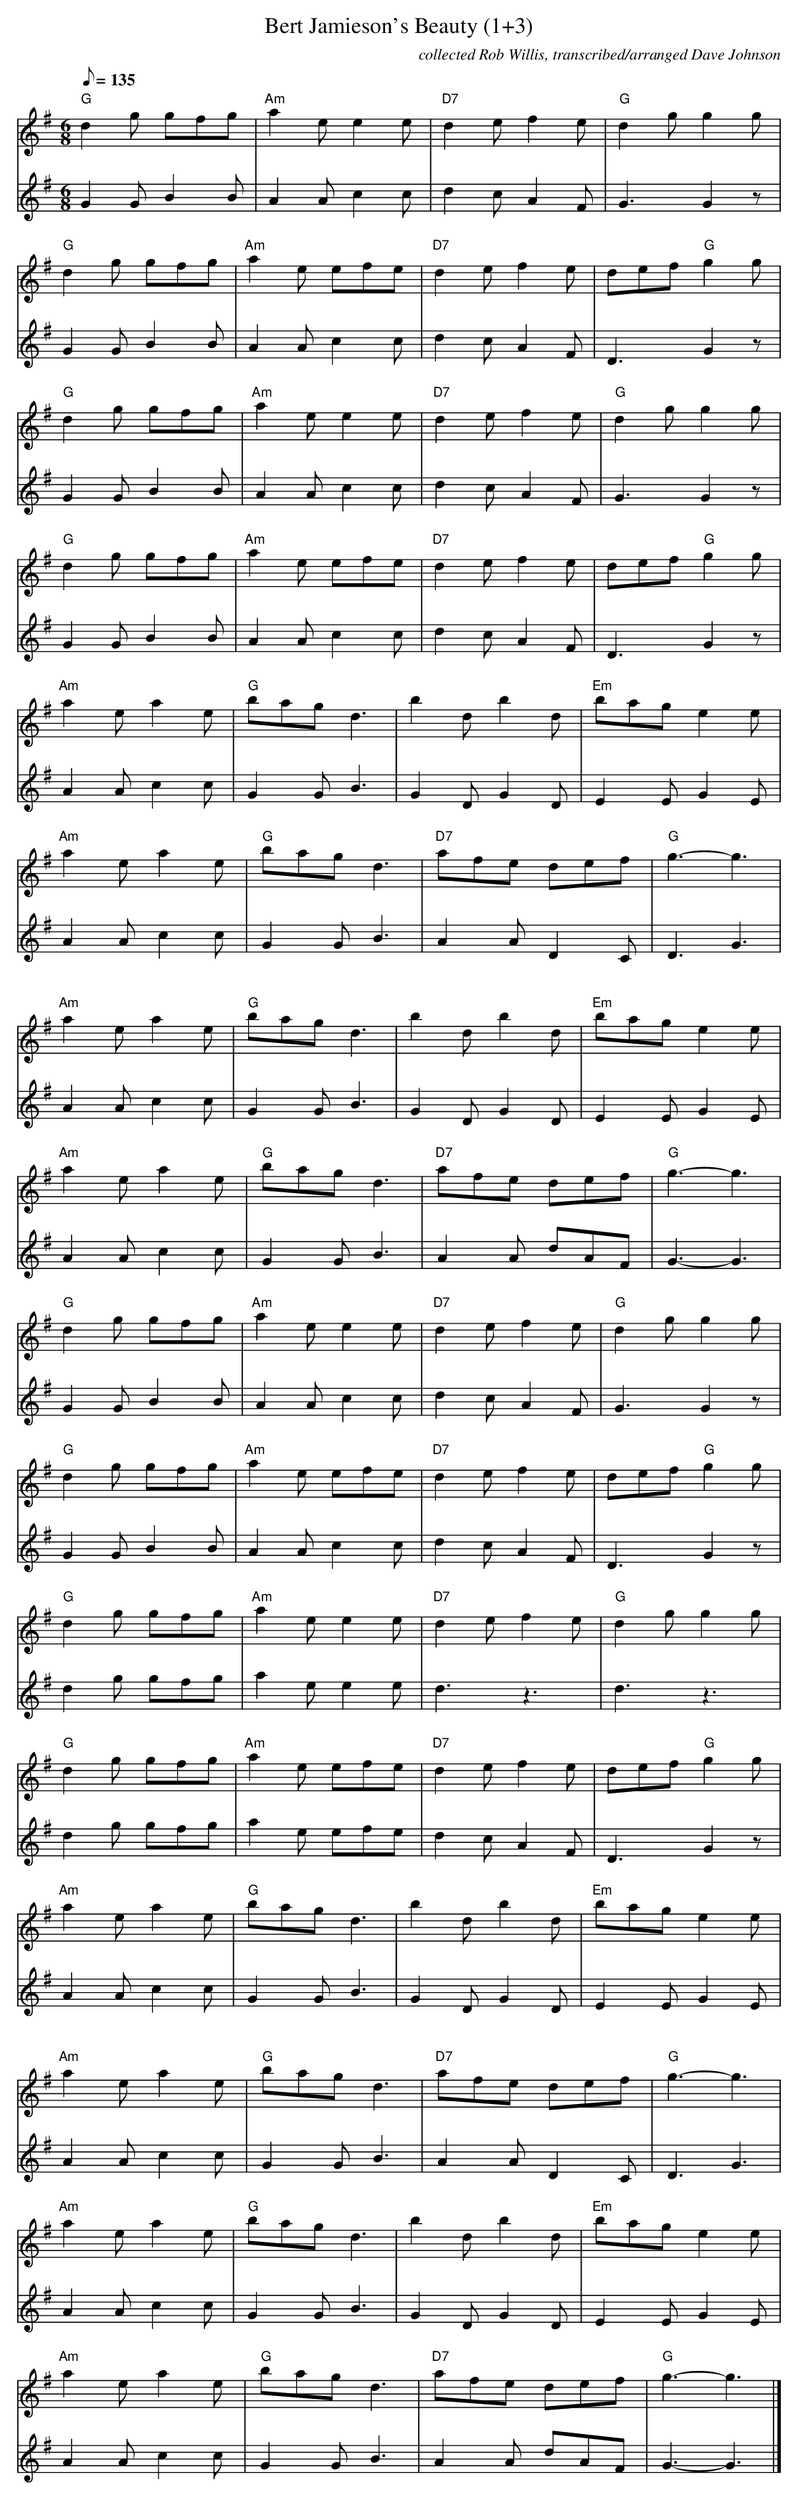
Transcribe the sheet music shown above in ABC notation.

X:1
T:Bert Jamieson's Beauty (1+3)
M:6/8
L:1/8
Q:135
C:collected Rob Willis, transcribed/arranged Dave Johnson
K:G
V:1
"G"d2g gfg|"Am"a2e e2e|"D7"d2e f2e|"G"d2g g2g|
"G"d2g gfg|"Am"a2e efe|"D7"d2e f2e|def "G"g2g|
"G"d2g gfg|"Am"a2e e2e|"D7"d2e f2e|"G"d2g g2g|
"G"d2g gfg|"Am"a2e efe|"D7"d2e f2e|def "G"g2g|
"Am"a2e a2e|"G"bag d3|b2d b2d|"Em"bag e2e|
"Am"a2e a2e|"G"bag d3|"D7"afe def|"G"g3-g3|
"Am"a2e a2e|"G"bag d3|b2d b2d|"Em"bag e2e|
"Am"a2e a2e|"G"bag d3|"D7"afe def|"G"g3-g3|
"G"d2g gfg|"Am"a2e e2e|"D7"d2e f2e|"G"d2g g2g|
"G"d2g gfg|"Am"a2e efe|"D7"d2e f2e|def "G"g2g|
"G"d2g gfg|"Am"a2e e2e|"D7"d2e f2e|"G"d2g g2g|
"G"d2g gfg|"Am"a2e efe|"D7"d2e f2e|def "G"g2g|
"Am"a2e a2e|"G"bag d3|b2d b2d|"Em"bag e2e|
"Am"a2e a2e|"G"bag d3|"D7"afe def|"G"g3-g3|
"Am"a2e a2e|"G"bag d3|b2d b2d|"Em"bag e2e|
"Am"a2e a2e|"G"bag d3|"D7"afe def|"G"g3-g3|]
V:2
G2G B2B|A2A c2c|d2c A2F|G3 G2z|
G2G B2B|A2A c2c|d2c A2F|D3G2z|
G2G B2B|A2A c2c|d2c A2F|G3 G2z|
G2G B2B|A2A c2c|d2c A2F|D3G2z|
A2A c2c|G2G B3|G2D G2D|E2E G2E|
A2A c2c|G2G B3|A2A D2C|D3G3|
A2A c2c|G2G B3|G2D G2D|E2E G2E|
A2A c2c|G2G B3|A2A  dAF|G3-G3|
G2G B2B|A2A c2c|d2c A2F|G3 G2z|
G2G B2B|A2A c2c|d2c A2F|D3G2z|
d2g gfg|a2e e2e|d3z3|d3z3|
d2g gfg|a2e efe|d2c A2F|D3G2z|
A2A c2c|G2G B3|G2D G2D|E2E G2E|
A2A c2c|G2G B3|A2A D2C|D3G3|
A2A c2c|G2G B3|G2D G2D|E2E G2E|
A2A c2c|G2G B3|A2A  dAF|G3-G3|]
